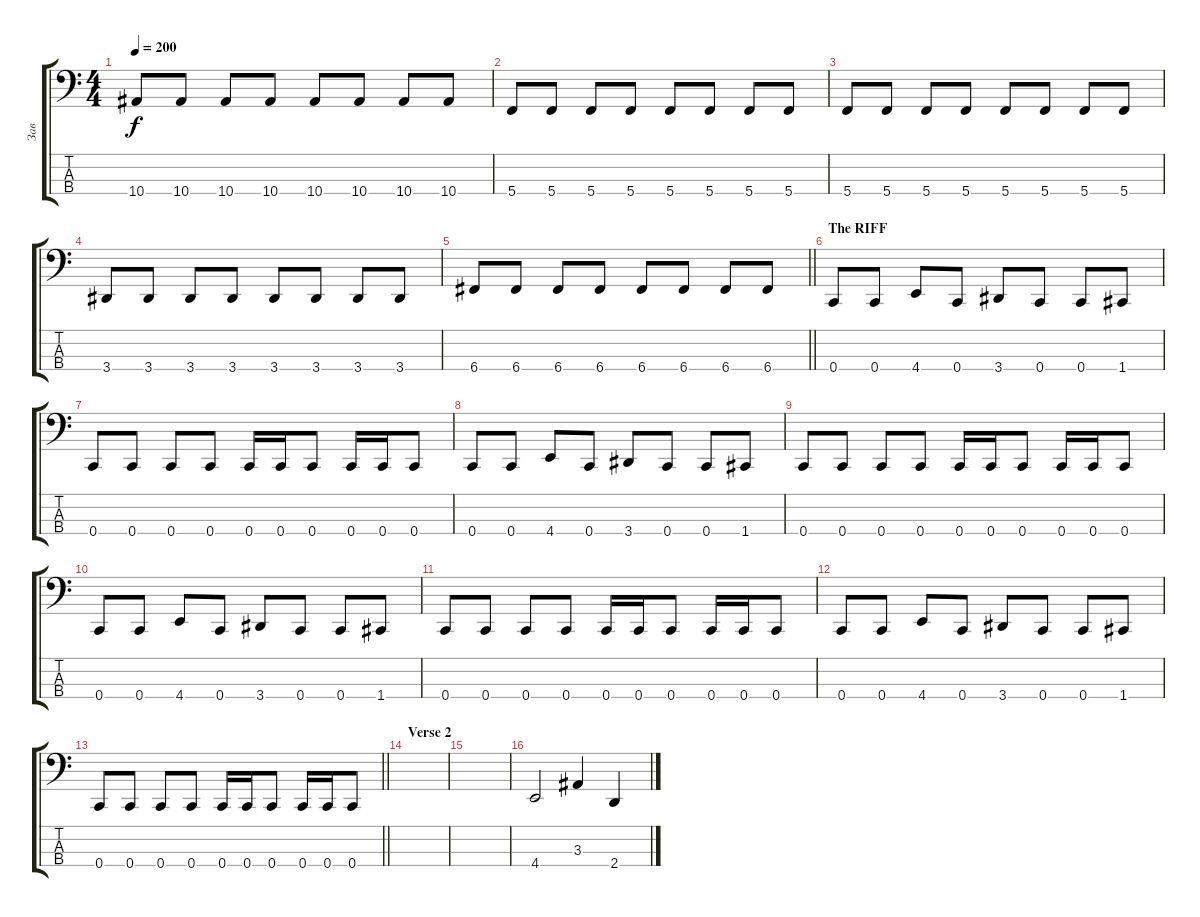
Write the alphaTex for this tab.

\track ("Зав" "Зав") {instrument electricbasspick}
\staff {score tabs}
\tuning (F2 C2 G1 C1) {hide}
\ts (4 4)
\tempo 200
\clef f4
\ks c
10.4.8{dy f} 10.4.8 10.4.8 10.4.8 10.4.8 10.4.8 10.4.8 10.4.8 |
5.4.8 5.4.8 5.4.8 5.4.8 5.4.8 5.4.8 5.4.8 5.4.8 |
5.4.8 5.4.8 5.4.8 5.4.8 5.4.8 5.4.8 5.4.8 5.4.8 |
3.4.8 3.4.8 3.4.8 3.4.8 3.4.8 3.4.8 3.4.8 3.4.8 |
\barLineRight lightlight
6.4.8 6.4.8 6.4.8 6.4.8 6.4.8 6.4.8 6.4.8 6.4.8 |
\section ("" "The RIFF")
0.4.8 0.4.8 4.4.8 0.4.8 3.4.8 0.4.8 0.4.8 1.4.8 |
0.4.8 0.4.8 0.4.8 0.4.8 0.4.16 0.4.16 0.4.8 0.4.16 0.4.16 0.4.8 |
0.4.8 0.4.8 4.4.8 0.4.8 3.4.8 0.4.8 0.4.8 1.4.8 |
0.4.8 0.4.8 0.4.8 0.4.8 0.4.16 0.4.16 0.4.8 0.4.16 0.4.16 0.4.8 |
0.4.8 0.4.8 4.4.8 0.4.8 3.4.8 0.4.8 0.4.8 1.4.8 |
0.4.8 0.4.8 0.4.8 0.4.8 0.4.16 0.4.16 0.4.8 0.4.16 0.4.16 0.4.8 |
0.4.8 0.4.8 4.4.8 0.4.8 3.4.8 0.4.8 0.4.8 1.4.8 |
\barLineRight lightlight
0.4.8 0.4.8 0.4.8 0.4.8 0.4.16 0.4.16 0.4.8 0.4.16 0.4.16 0.4.8 |
\section ("" "Verse 2")
|
|
4.4.2 3.3.4 2.4.4
